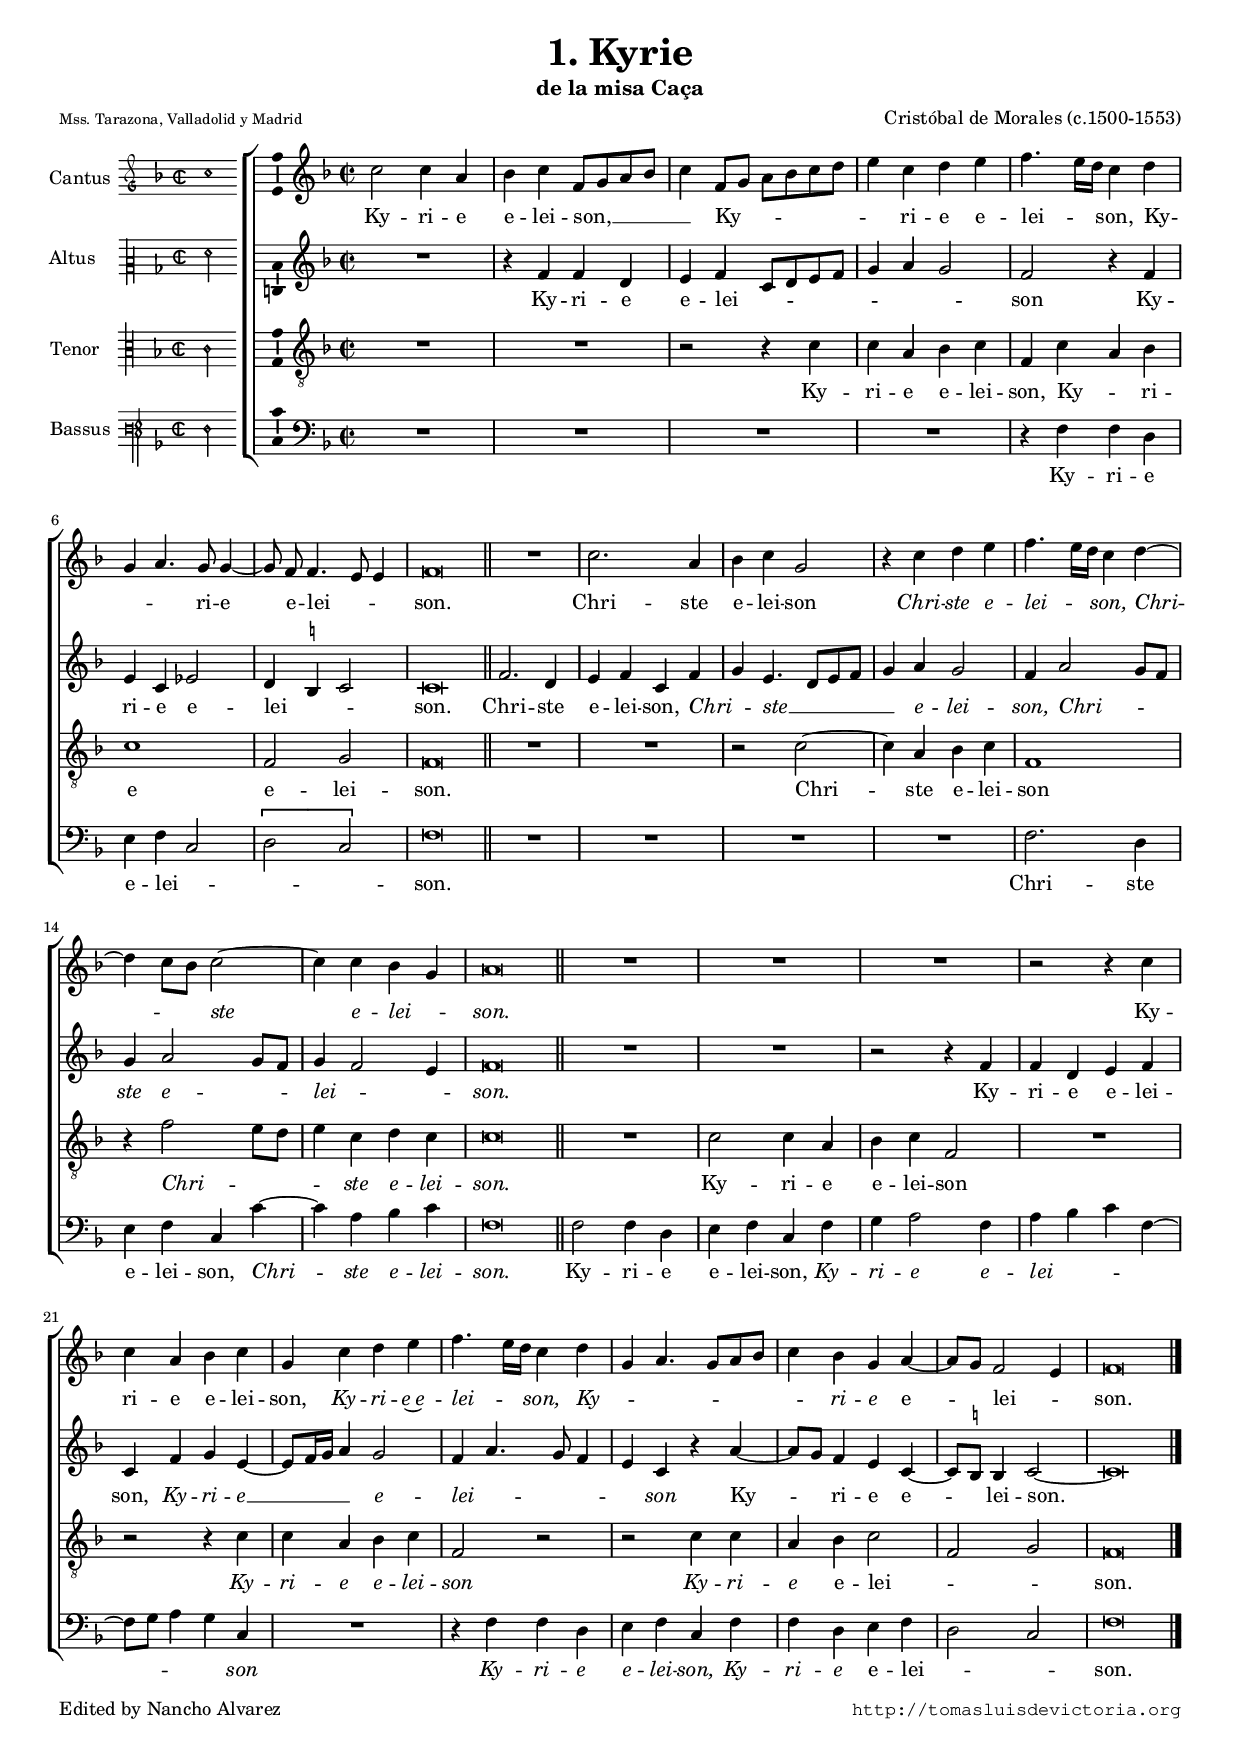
\version "2.18.0"

#(set-default-paper-size "a4")
#(set-global-staff-size 16.25)
#(ly:set-option 'point-and-click #f)
%mobile -s15.5 -i3.2

italicas=\override LyricText.font-shape = #'italic
rectas=\override LyricText.font-shape = #'upright
ss=\once \set suggestAccidentals = ##t
incipitwidth = 20

htitle="Missa Caça - 1. Kyrie"
hcomposer="Morales"

\header {
	title=\markup{\fontsize #2 "1. Kyrie"}
	subtitle=\markup{\fontsize #0 "de la misa Caça"}
	%subsubtitle=\markup{\column{" " " "}}
	composer="Cristóbal de Morales (c.1500-1553)"
        pdfauthor=\composer
	%opus="(-)"
	poet=\markup{\smaller \smaller "Mss. Tarazona, Valladolid y Madrid"}
	% Archivo capitular de Tarazona, parroquia de Santiago en Valladolid y Biblioteca del duque de Medinaceli de Madrid
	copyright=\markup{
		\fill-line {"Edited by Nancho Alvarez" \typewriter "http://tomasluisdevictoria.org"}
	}
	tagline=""
}

global={\key f \major \time 2/2 \skip 1*8 \bar "||" 
	\override Score.TimeSignature.break-visibility = #'#(#f #t #t)
				\skip 1*8 \bar "||"
				\skip 1*11 \bar "|."

}


cantus=\relative c''{
	c2 c4 a
	bes c f,8 g a bes
	c4 f,8 g a bes c d
	e4 c d e
	f4. e16 d c4 d
	g, a4. g8 g4 ~
	g8 \noBeam f f4. e8 e4
	f\breve*1/2
	R1
	c'2. a4
	bes c g2
	r4 c d e
	f4. e16 d c4 d ~
	d c8 bes c2 ~
	c4 c bes g
	a\breve*1/2
	R1*3
	r2 r4 c4
	c a bes c
	g c d e
	f4. e16 d c4 d
	g,4 a4. g8 a bes
	c4 bes g a ~
	a8 g f2 e4
	f\breve*1/2
}

altus=\relative c'{
	R1
	r4 f f d
	e f c8 d e f
	g4 a g2
	f r4 f
	e c ees2
	d4 \ss b c2
	c\breve*1/2
	f2. d4
	e f c f
	g e4. d8 e f
	g4 a g2
	f4 a2 g8 f
	g4 a2 g8 f
	g4 f2 e4
	f\breve*1/2
	R1*2
	r2 r4 f
	f d e f
	c f g e ~
	e8 f16 g a4 g2
	f4 a4. g8 f4
	e c r4 a' ~
	a8 g f4 e c ~
	c8 \ss b b4 c2 ~
	c\breve*1/2
}

tenor=\relative c'{
	R1*2
	r2 r4 c
	c a bes c
	f, c'a bes
	c1
	f,2 g
	f\breve*1/2
	R1*2
	r2 c' ~
	c4 a bes c
	f,1
	r4 f'2 e8 d
	e4 c d c 
	c\breve*1/2
	R1
	c2 c4 a
	bes c f,2
	R1
	r2 r4 c'
	c a bes c
	f,2 r
	r c'4 c
	a bes c2
	f, g
	f\breve*1/2
}

bassus=\relative c{
	R1*4
	r4 f f d
	e f c2
	\[d c\]
	f\breve*1/2
	R1*4
	f2. d4
	e f c c' ~
	c a bes c
	f,\breve*1/2
	f2 f4 d
	e f c f
	g a2 f4
	a bes c f, ~
	f8 g a4 g c,
	R1
	r4 f f d
	e f c f
	f d e f
	d2 c
	f\breve*1/2
}

textocantus=\lyricmode{
Ky -- ri -- e e -- lei -- son, __ _ _ _ _ 
Ky -- _ _ _ _ _ _ ri -- e e -- lei -- _ _ son,
Ky -- _ _ ri -- e e -- lei -- _ _ son.
Chri -- ste e -- lei -- son
\italicas Chri -- ste e -- lei -- _ _ son,
Chri -- _ _ ste e -- lei -- _ son.
\rectas 
Ky -- ri -- e e -- lei -- son,
\italicas 
Ky -- ri -- e~e -- lei -- _ _ son,
Ky -- _ _ _ _ _ _ ri -- e \rectas 
e -- _ lei -- _ son.
}

textoaltus=\lyricmode{
Ky -- ri -- e e -- lei -- _ _ _ _ _ _ _ son
Ky -- ri -- e e -- lei -- _ _ son.
Chri -- ste e -- lei -- son,
\italicas Chri -- _ ste __ _ _ _ _ e -- lei -- son,
Chri -- _ _ ste e -- _ _ lei -- _ _ son.
\rectas 
Ky -- ri -- e e -- lei -- son,
\italicas 
Ky -- ri -- e __ _ _ _ e -- lei -- _ _ _ _ son
\rectas 
Ky -- _ ri -- e e -- _ lei -- son.
}

textotenor=\lyricmode{
Ky -- ri -- e e -- lei -- son,
Ky -- _ ri -- e e -- lei -- son.
Chri -- ste e -- lei -- son
\italicas 
Chri -- _ _ _ ste e -- lei -- son.
\rectas 
Ky -- ri -- e e -- lei -- son
\italicas 
Ky -- ri -- e e -- lei -- son
Ky -- ri -- e \rectas e -- lei -- _ _ son.
}

textobassus=\lyricmode{
Ky -- ri -- e e -- lei -- _ _ _ son.
Chri -- ste e -- lei -- son,
\italicas Chri -- ste e -- lei -- son.
\rectas 
Ky -- ri -- e e -- lei -- son,
\italicas 
Ky -- ri -- e e -- lei -- _ _ _ _ _ _ son
Ky -- ri -- e e -- lei -- son,
Ky -- ri -- e \rectas e -- lei -- _ _ son.
}


incipitcantus=\markup{
	\score{
		{ 
		\set Staff.instrumentName="Cantus "
		\override NoteHead.style = #'neomensural
		\override Staff.TimeSignature.style = #'neomensural
		\cadenzaOn 
		\clef "petrucci-g"
		\key f \major
		\time 2/2
		c''1
		} 
	\layout { line-width=\incipitwidth indent = 0 }
	}
}

incipitaltus=\markup{
	\score{
		{ 
		\set Staff.instrumentName="Altus    "
		\override NoteHead.style = #'neomensural 
		\override Staff.TimeSignature.style = #'neomensural
		\cadenzaOn 
		\clef "petrucci-c2"
		\key f \major
		\time 2/2
		f'2
		} 
	\layout { line-width=\incipitwidth indent = 0 }
	}
}


incipittenor=\markup{
	\score{
		{ 
		\set Staff.instrumentName="Tenor   "
		\override NoteHead.style = #'neomensural 
		\override Staff.TimeSignature.style = #'neomensural
		\cadenzaOn 
		\clef "petrucci-c3"
		\key f \major
		\time 2/2
		c'2
		} 
	\layout { line-width=\incipitwidth indent=0 }
	}
}

incipitbassus=\markup{
	\score{
		{ 
		\set Staff.instrumentName="Bassus "
		\override NoteHead.style = #'neomensural
		\override Staff.TimeSignature.style = #'neomensural
		\cadenzaOn 
		\clef "petrucci-f3"
		\key f \major
		\time 2/2
		f2
		} 
	\layout { line-width=\incipitwidth indent = 0 }
	}
}


\score {\transpose c' c'{
\new ChoirStaff<<

	\new Staff <<\global
	\new Voice="v1" {
		\set Staff.instrumentName=\incipitcantus
		\clef "treble"
		\cantus }
	\new Lyrics \lyricsto "v1" {\textocantus }
	>>

	\new Staff <<\global
	\new Voice="v2" {
		\set Staff.instrumentName=\incipitaltus
		\clef "treble"
		\altus }
	\new Lyrics \lyricsto "v2" {\textoaltus }
	>>
	
	\new Staff <<\global
	\new Voice="v3" {
		\set Staff.instrumentName=\incipittenor
		\clef "G_8"
		\tenor }
	\new Lyrics \lyricsto "v3" {\textotenor }
	>>

	\new Staff <<\global
	\new Voice="v4" {
		\set Staff.instrumentName=\incipitbassus
		\clef "bass"
		\bassus }
	\new Lyrics \lyricsto "v4" {\textobassus }
	>>
	
>>

	} % transpose

\layout{ 
	\context {\Lyrics 
		\override VerticalAxisGroup.staff-affinity = #UP
		\override VerticalAxisGroup.nonstaff-relatedstaff-spacing =
			#'((basic-distance . 0) (minimum-distance . 0) (padding . 1))
		%\override LyricText.font-size = #1.2
		\override LyricHyphen.minimum-distance = #0.5
	}
	\context {\Score 
		\override BarNumber.padding = #2 
	}
	\context {\Voice 
		%melismaBusyProperties = #'()
		%autoBeaming = ##f
	}
	%\context { \Staff \RemoveEmptyStaves }
	\context {\Staff 
		\override VerticalAxisGroup.staff-staff-spacing =
			#'((basic-distance . 10) (minimum-distance . 0) (padding . 1))
		\consists Ambitus_engraver 
		\override LigatureBracket.padding = #1
	}
}

%\midi {}

}


\paper{
	evenHeaderMarkup=\markup  \fill-line { \fromproperty #'page:page-number-string \htitle \hcomposer }
	oddHeaderMarkup= \markup  \fill-line { \on-the-fly #not-first-page \hcomposer \on-the-fly #not-first-page \htitle \on-the-fly #not-first-page \fromproperty #'page:page-number-string }
	%system-count=8
	page-count=1
	ragged-last-bottom = ##f
	indent=3.3\cm
	system-system-spacing =
	#'((basic-distance . 14) (minimum-distance . 0) (padding . 5))
	top-system-spacing = % header
	#'((basic-distance . 8) (minimum-distance . 0) (padding . 0))
	last-bottom-spacing = % footer
	#'((basic-distance . 10) (minimum-distance . 0) (padding . 0))
	%top-markup-spacing #'basic-distance = 0
	markup-system-spacing #'basic-distance = 15

}
